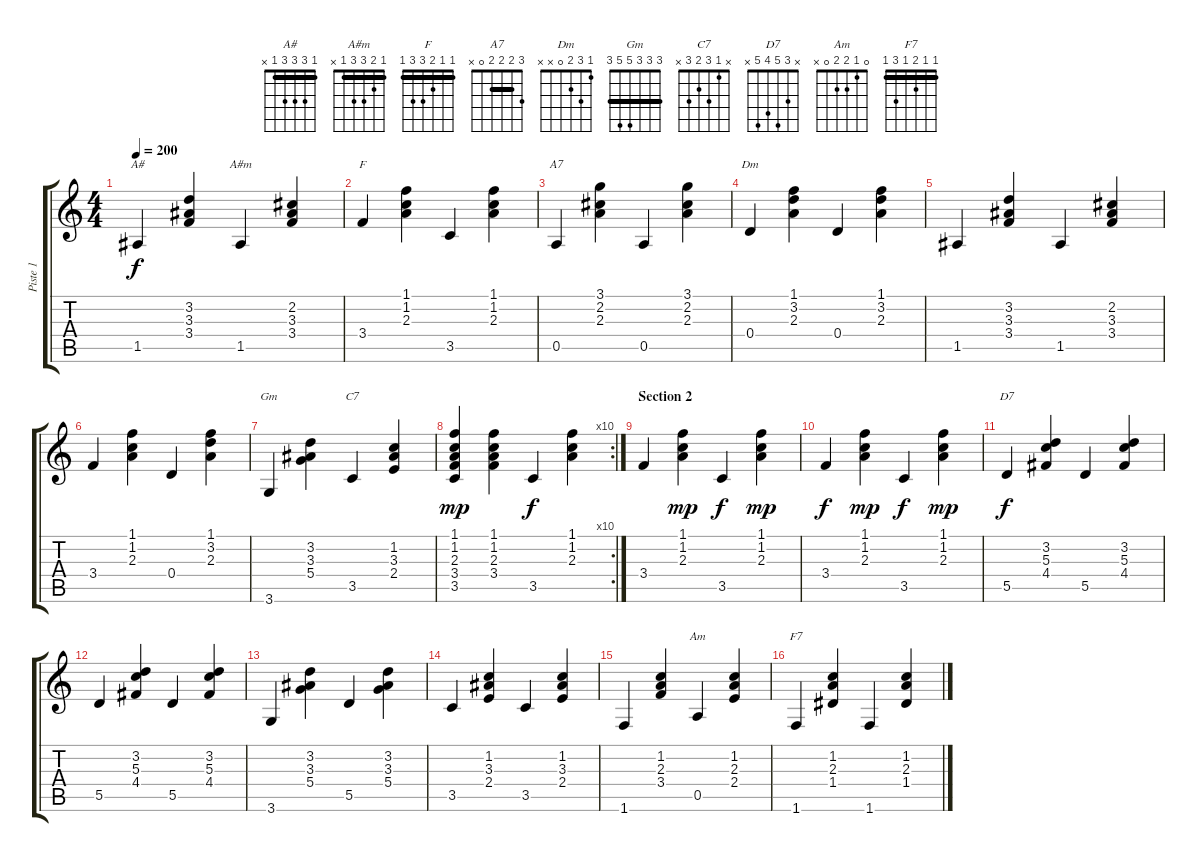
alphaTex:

\track ("Piste 1" "Piste 1") {instrument acousticguitarnylon}
\staff {score tabs}
\tuning (E4 B3 G3 D3 A2 E2) {hide}
\chord ("A#" 1 3 3 3 1 x) {barre 1}
\chord ("A#m" 1 2 3 3 1 x) {barre 1}
\chord ("F" 1 1 2 3 3 1) {barre 1}
\chord ("A7" 3 2 2 2 0 x) {barre 2}
\chord ("Dm" 1 3 2 0 x x)
\chord ("Gm" 3 3 3 5 5 3) {barre 3}
\chord ("C7" x 1 3 2 3 x)
\chord ("D7" x 3 5 4 5 x)
\chord ("Am" 0 1 2 2 0 x)
\chord ("F7" 1 1 2 1 3 1) {barre 1}
\ts (4 4)
\tempo 200
\clef g2
\ks c
1.5.4{ch "A#" dy f} (3.2 3.3 3.4).4 1.5.4{ch "A#m"} (2.2 3.3 3.4).4 |
3.4.4{ch "F"} (1.1 1.2 2.3).4 3.5.4 (1.1 1.2 2.3).4 |
0.5.4{ch "A7"} (3.1 2.2 2.3).4 0.5.4 (3.1 2.2 2.3).4 |
0.4.4{ch "Dm"} (1.1 3.2 2.3).4 0.4.4 (1.1 3.2 2.3).4 |
1.5.4 (3.2 3.3 3.4).4 1.5.4 (2.2 3.3 3.4).4 |
3.4.4 (1.1 1.2 2.3).4 0.4.4 (1.1 3.2 2.3).4 |
3.6.4{ch "Gm"} (3.2 3.3 5.4).4 3.5.4{ch "C7"} (1.2 3.3 2.4).4 |
\rc 10
(1.1 1.2 2.3 3.4 3.5).4{dy mp} (1.1 1.2 2.3 3.4).4 3.5.4{dy f} (1.1 1.2 2.3).4 |
\section ("" "Section 2")
3.4.4 (1.1 1.2 2.3).4{dy mp} 3.5.4{dy f} (1.1 1.2 2.3).4{dy mp} |
3.4.4{dy f} (1.1 1.2 2.3).4{dy mp} 3.5.4{dy f} (1.1 1.2 2.3).4{dy mp} |
5.5.4{ch "D7" dy f} (3.2 5.3 4.4).4 5.5.4 (3.2 5.3 4.4).4 |
5.5.4 (3.2 5.3 4.4).4 5.5.4 (3.2 5.3 4.4).4 |
3.6.4 (3.2 3.3 5.4).4 5.5.4 (3.2 3.3 5.4).4 |
3.5.4 (1.2 3.3 2.4).4 3.5.4 (1.2 3.3 2.4).4 |
1.6.4 (1.2 2.3 3.4).4 0.5.4{ch "Am"} (1.2 2.3 2.4).4 |
1.6.4{ch "F7"} (1.2 2.3 1.4).4 1.6.4 (1.2 2.3 1.4).4
